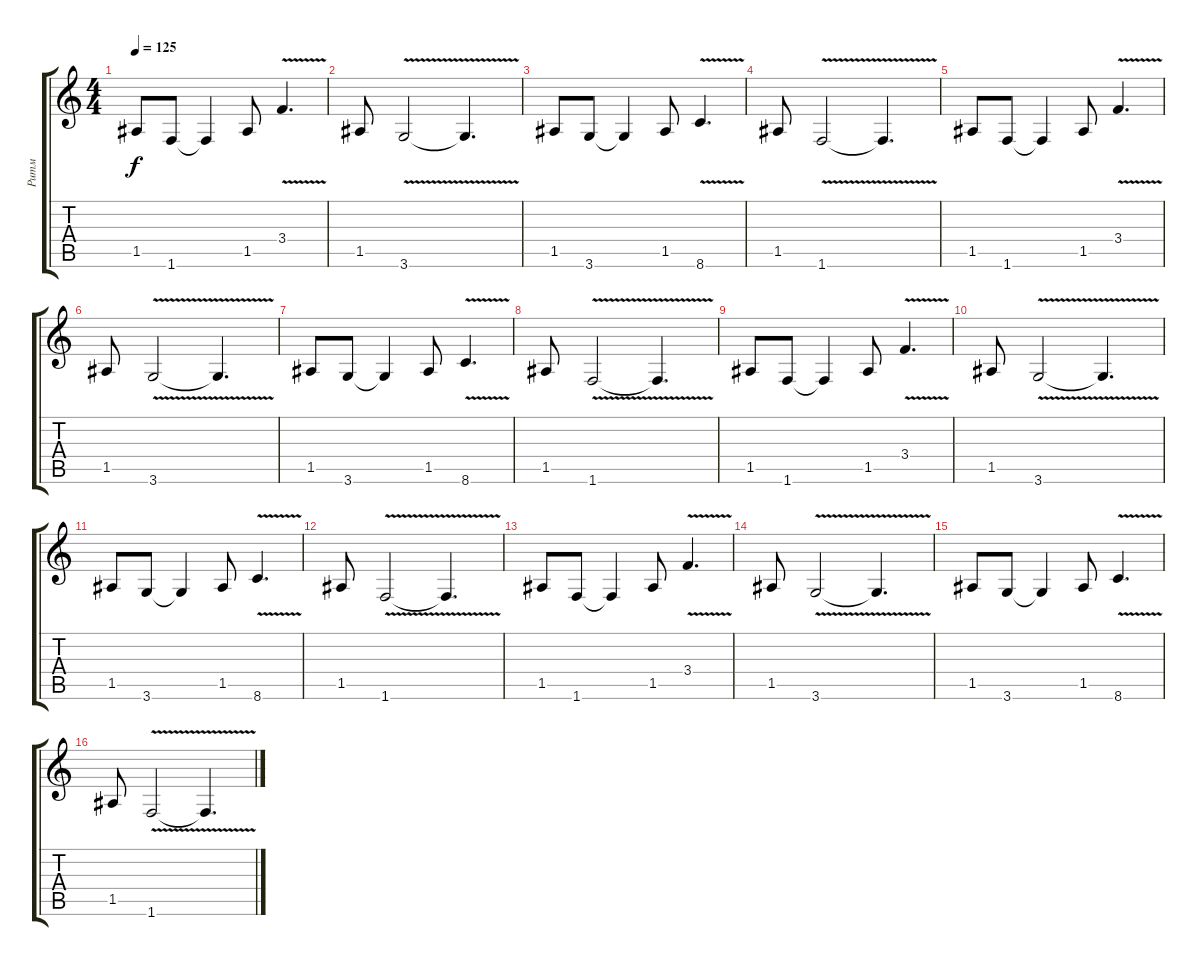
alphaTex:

\track ("Ритм" "Ритм") {instrument distortionguitar}
\staff {score tabs}
\tuning (E4 B3 G3 D3 A2 E2) {hide}
\ts (4 4)
\tempo 125
\clef g2
\ks c
1.5.8{dy f} 1.6.8 1.6{t}.4 1.5.8 3.4{v}.4{d} |
1.5.8 3.6{v}.2 3.6{t}.4{d} |
1.5.8 3.6.8 3.6{t}.4 1.5.8 8.6{v}.4{d} |
1.5.8 1.6{v}.2 1.6{t}.4{d} |
1.5.8 1.6.8 1.6{t}.4 1.5.8 3.4{v}.4{d} |
1.5.8 3.6{v}.2 3.6{t}.4{d} |
1.5.8 3.6.8 3.6{t}.4 1.5.8 8.6{v}.4{d} |
1.5.8 1.6{v}.2 1.6{t}.4{d} |
1.5.8 1.6.8 1.6{t}.4 1.5.8 3.4{v}.4{d} |
1.5.8 3.6{v}.2 3.6{t}.4{d} |
1.5.8 3.6.8 3.6{t}.4 1.5.8 8.6{v}.4{d} |
1.5.8 1.6{v}.2 1.6{t}.4{d} |
1.5.8 1.6.8 1.6{t}.4 1.5.8 3.4{v}.4{d} |
1.5.8 3.6{v}.2 3.6{t}.4{d} |
1.5.8 3.6.8 3.6{t}.4 1.5.8 8.6{v}.4{d} |
1.5.8 1.6{v}.2 1.6{t}.4{d}
